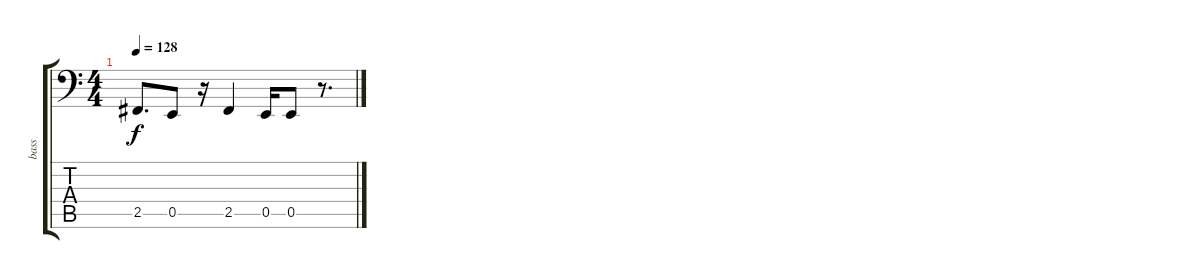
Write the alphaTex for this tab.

\track ("bass" "bass") {instrument electricbassfinger bank 177}
\staff {score tabs}
\tuning (C3 G2 D2 A1 E1 B0) {hide}
\ts (4 4)
\tempo 128
\clef f4
\ks c
2.5.8{d dy f} 0.5.8 r.16 2.5.4 0.5.16 0.5.8 r.8{d}
